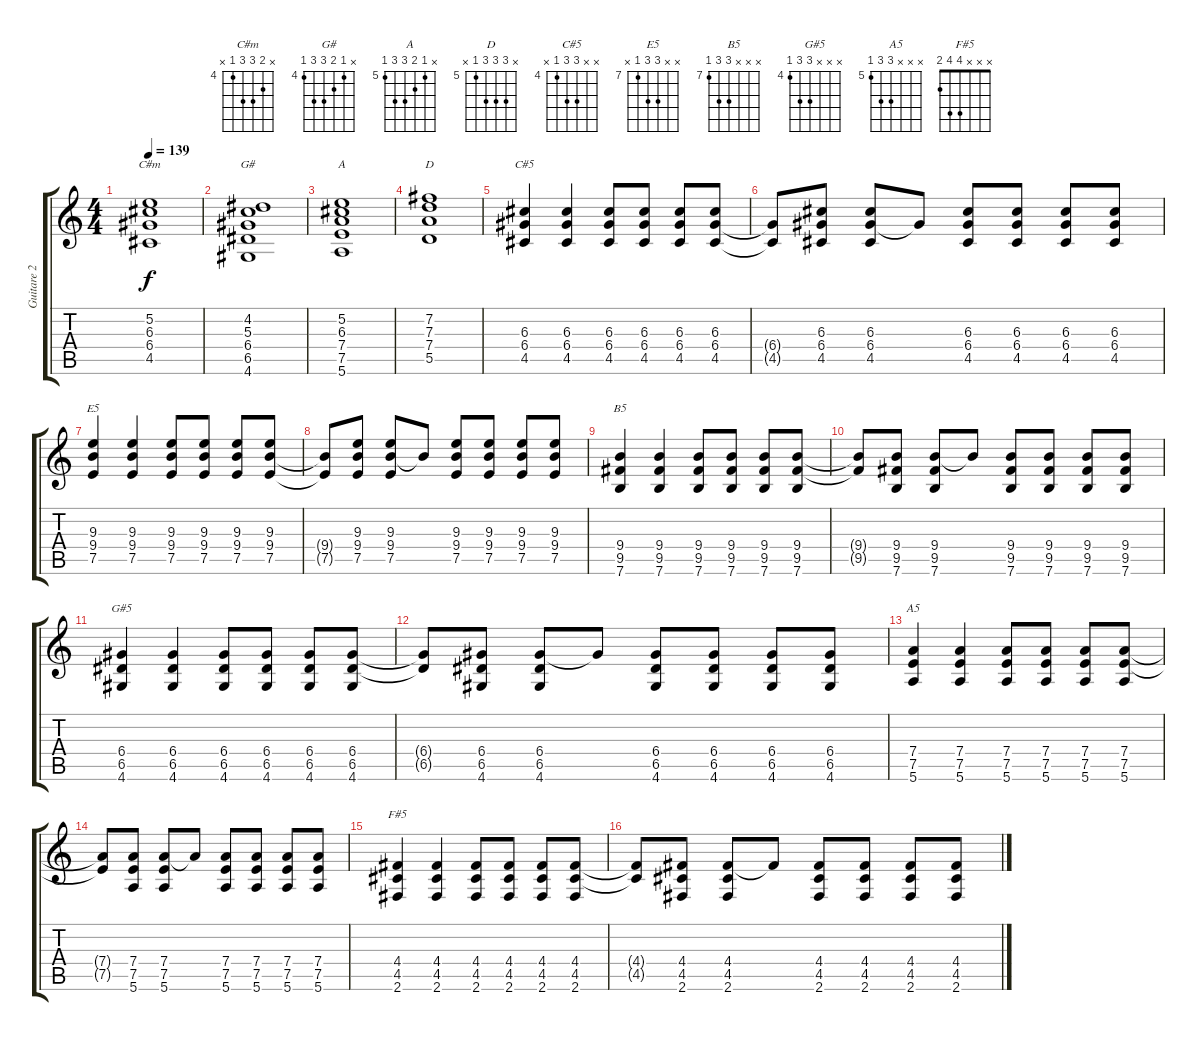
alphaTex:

\track ("Guitare 2" "Guitare 2") {instrument acousticguitarsteel}
\staff {score tabs}
\tuning (E4 B3 G3 D3 A2 E2) {hide}
\chord ("C#m" x 5 6 6 4 x) {firstfret 4}
\chord ("G#" x 4 5 6 6 4) {firstfret 4}
\chord ("A" x 5 6 7 7 5) {firstfret 5}
\chord ("D" x 7 7 7 5 x) {firstfret 5}
\chord ("C#5" x x 6 6 4 x) {firstfret 4}
\chord ("E5" x x 9 9 7 x) {firstfret 7}
\chord ("B5" x x x 9 9 7) {firstfret 7}
\chord ("G#5" x x x 6 6 4) {firstfret 4}
\chord ("A5" x x x 7 7 5) {firstfret 5}
\chord ("F#5" x x x 4 4 2)
\ts (4 4)
\tempo 139
\clef g2
\ks c
(5.2 6.3 6.4 4.5).1{ch "C#m" dy f} |
(4.2 5.3 6.4 6.5 4.6).1{ch "G#"} |
(5.2 6.3 7.4 7.5 5.6).1{ch "A"} |
(7.2 7.3 7.4 5.5).1{ch "D"} |
(6.3 6.4 4.5).4{ch "C#5"} (6.3 6.4 4.5).4 (6.3 6.4 4.5).8 (6.3 6.4 4.5).8 (6.3 6.4 4.5).8 (6.3 6.4 4.5).8 |
(6.4{t} 4.5{t}).8 (6.3 6.4 4.5).8 (6.3 6.4 4.5).8 6.4{t}.8 (6.3 6.4 4.5).8 (6.3 6.4 4.5).8 (6.3 6.4 4.5).8 (6.3 6.4 4.5).8 |
(9.3 9.4 7.5).4{ch "E5"} (9.3 9.4 7.5).4 (9.3 9.4 7.5).8 (9.3 9.4 7.5).8 (9.3 9.4 7.5).8 (9.3 9.4 7.5).8 |
(9.4{t} 7.5{t}).8 (9.3 9.4 7.5).8 (9.3 9.4 7.5).8 9.4{t}.8 (9.3 9.4 7.5).8 (9.3 9.4 7.5).8 (9.3 9.4 7.5).8 (9.3 9.4 7.5).8 |
(9.4 9.5 7.6).4{ch "B5"} (9.4 9.5 7.6).4 (9.4 9.5 7.6).8 (9.4 9.5 7.6).8 (9.4 9.5 7.6).8 (9.4 9.5 7.6).8 |
(9.4{t} 9.5{t}).8 (9.4 9.5 7.6).8 (9.4 9.5 7.6).8 9.4{t}.8 (9.4 9.5 7.6).8 (9.4 9.5 7.6).8 (9.4 9.5 7.6).8 (9.4 9.5 7.6).8 |
(6.4 6.5 4.6).4{ch "G#5"} (6.4 6.5 4.6).4 (6.4 6.5 4.6).8 (6.4 6.5 4.6).8 (6.4 6.5 4.6).8 (6.4 6.5 4.6).8 |
(6.4{t} 6.5{t}).8 (6.4 6.5 4.6).8 (6.4 6.5 4.6).8 6.4{t}.8 (6.4 6.5 4.6).8 (6.4 6.5 4.6).8 (6.4 6.5 4.6).8 (6.4 6.5 4.6).8 |
(7.4 7.5 5.6).4{ch "A5"} (7.4 7.5 5.6).4 (7.4 7.5 5.6).8 (7.4 7.5 5.6).8 (7.4 7.5 5.6).8 (7.4 7.5 5.6).8 |
(7.4{t} 7.5{t}).8 (7.4 7.5 5.6).8 (7.4 7.5 5.6).8 7.4{t}.8 (7.4 7.5 5.6).8 (7.4 7.5 5.6).8 (7.4 7.5 5.6).8 (7.4 7.5 5.6).8 |
(4.4 4.5 2.6).4{ch "F#5"} (4.4 4.5 2.6).4 (4.4 4.5 2.6).8 (4.4 4.5 2.6).8 (4.4 4.5 2.6).8 (4.4 4.5 2.6).8 |
(4.4{t} 4.5{t}).8 (4.4 4.5 2.6).8 (4.4 4.5 2.6).8 4.4{t}.8 (4.4 4.5 2.6).8 (4.4 4.5 2.6).8 (4.4 4.5 2.6).8 (4.4 4.5 2.6).8
